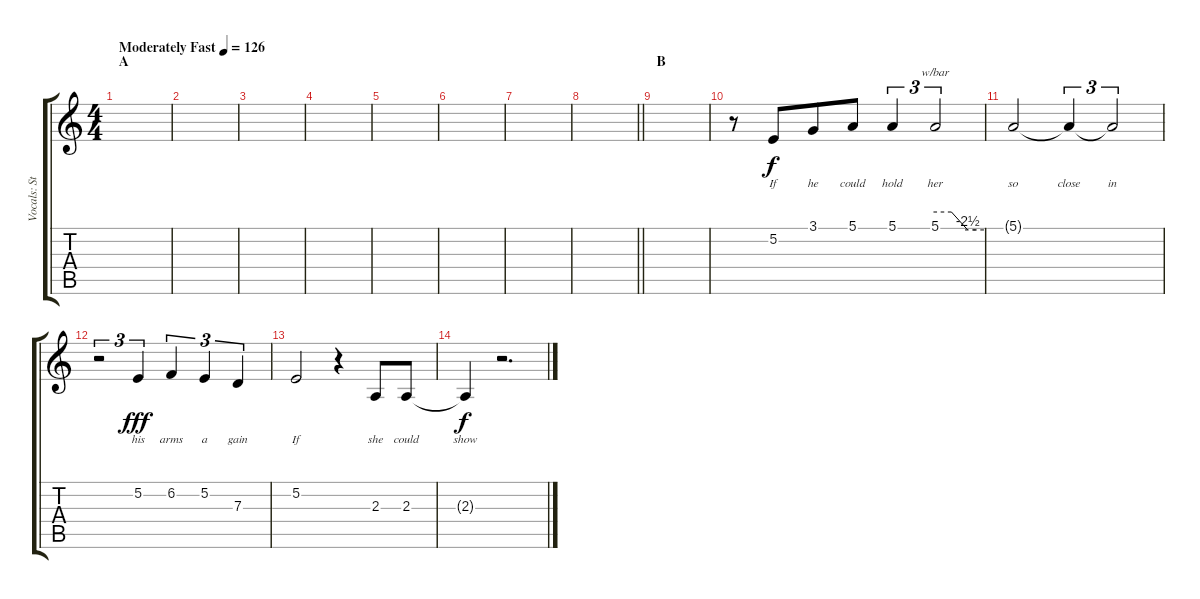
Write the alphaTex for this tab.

\track ("Vocals: Steve" "Vocals: St") {instrument lead2sawtooth}
\staff {score tabs}
\tuning (E4 B3 G3 D3 A2 E2) {hide}
\ts (4 4)
\section ("" "A")
\tempo (126 "Moderately Fast")
\clef g2
\ks c
|
|
|
|
|
|
|
\barLineRight lightlight
|
\section ("" "B")
|
r.8 5.2.8{lyrics (0 "If") lyrics (1 "") lyrics (2 "") lyrics (3 "") lyrics (4 "") beam merge} 3.1.8{lyrics (0 "he") lyrics (1 "") lyrics (2 "") lyrics (3 "") lyrics (4 "")} 5.1.8{lyrics (0 "could") lyrics (1 "") lyrics (2 "") lyrics (3 "") lyrics (4 "")} 5.1.4{tu (3 2) lyrics (0 "hold") lyrics (1 "") lyrics (2 "") lyrics (3 "") lyrics (4 "")} 5.1.2{tu (3 2) tbe (custom default 0 0 20 0 40 -10 50 -10 60 -10) lyrics (0 "her") lyrics (1 "") lyrics (2 "") lyrics (3 "") lyrics (4 "")} |
5.1{t}.2{lyrics (0 "so") lyrics (1 "") lyrics (2 "") lyrics (3 "") lyrics (4 "") dy f} 5.1{t}.4{tu (3 2) lyrics (0 "close") lyrics (1 "") lyrics (2 "") lyrics (3 "") lyrics (4 "")} 5.1{t}.2{tu (3 2) lyrics (0 "in") lyrics (1 "") lyrics (2 "") lyrics (3 "") lyrics (4 "")} |
r.2{tu (3 2)} 5.2.4{tu (3 2) lyrics (0 "his") lyrics (1 "") lyrics (2 "") lyrics (3 "") lyrics (4 "") dy fff} 6.2.4{tu (3 2) lyrics (0 "arms") lyrics (1 "") lyrics (2 "") lyrics (3 "") lyrics (4 "")} 5.2.4{tu (3 2) lyrics (0 "a") lyrics (1 "") lyrics (2 "") lyrics (3 "") lyrics (4 "")} 7.3.4{tu (3 2) lyrics (0 "gain") lyrics (1 "") lyrics (2 "") lyrics (3 "") lyrics (4 "")} |
5.2.2{lyrics (0 "If") lyrics (1 "") lyrics (2 "") lyrics (3 "") lyrics (4 "")} r.4 2.3.8{lyrics (0 "she") lyrics (1 "") lyrics (2 "") lyrics (3 "") lyrics (4 "")} 2.3.8{lyrics (0 "could") lyrics (1 "") lyrics (2 "") lyrics (3 "") lyrics (4 "")} |
2.3{t}.4{lyrics (0 "show") lyrics (1 "") lyrics (2 "") lyrics (3 "") lyrics (4 "") dy f} r.2{d}
